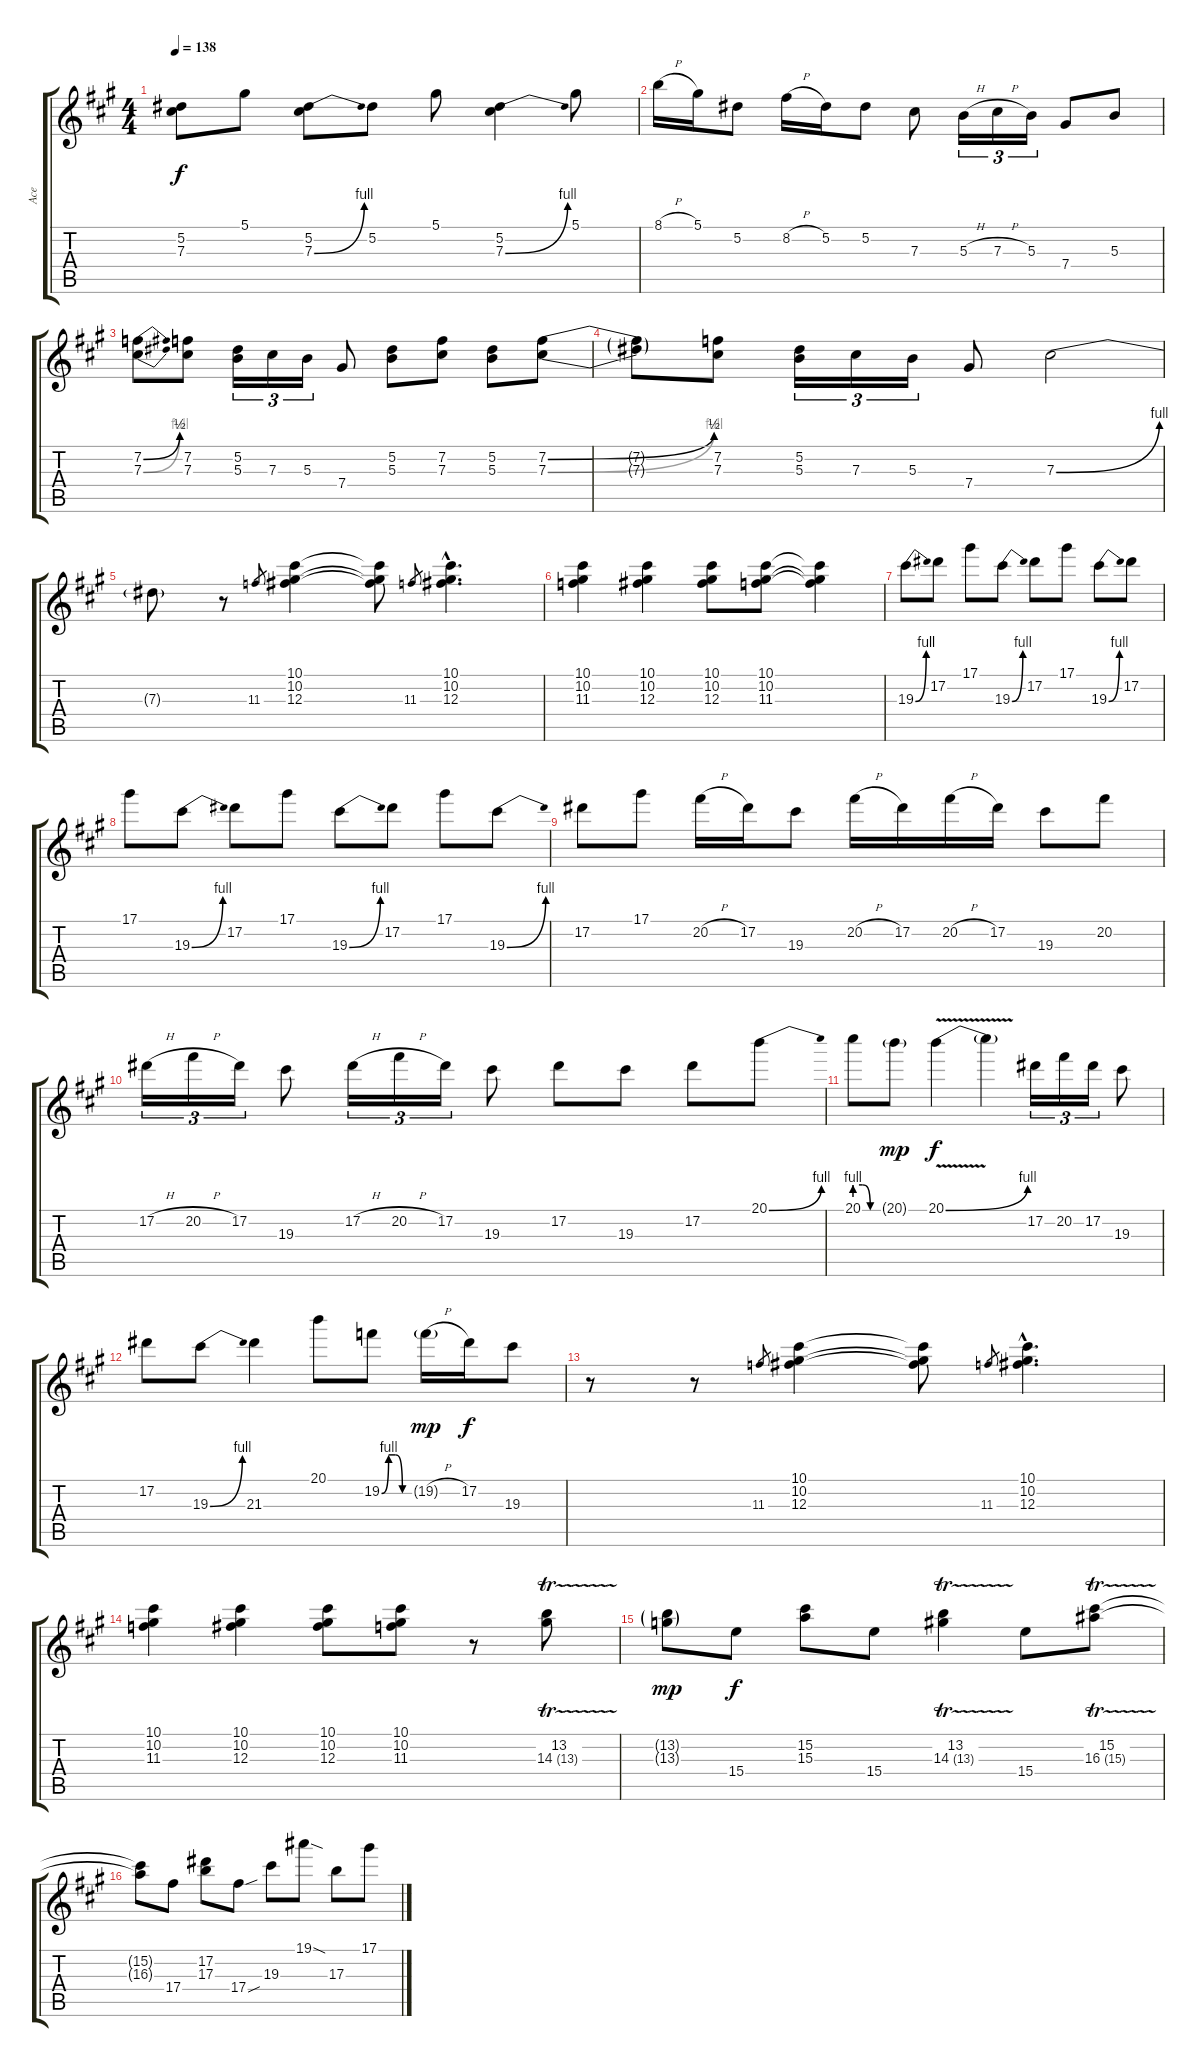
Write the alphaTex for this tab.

\track ("Ace" "Ace") {instrument distortionguitar}
\staff {score tabs}
\tuning (Eb4 Bb3 Gb3 Db3 Ab2 Eb2) {hide}
\ts (4 4)
\tempo 138
\clef g2
\ks a
(5.2{t} 7.3{t}).8{dy f} 5.1.8 (5.2 7.3{be (bend 0 0 60 4)}).8 5.2.8 5.1.8 (5.2 7.3{be (bend 0 0 60 4)}).4 5.1.8 |
8.1{h}.16 5.1.16 5.2.8 8.2{h}.16 5.2.16 5.2.8 7.3.8 5.3{h}.16{tu (3 2)} 7.3{h}.16{tu (3 2)} 5.3.16{tu (3 2)} 7.4.8 5.3.8 |
(7.2{be (bend 0 0 60 2)} 7.3{be (bend 0 0 60 4)}).8 (7.2 7.3).8 (5.2 5.3).16{tu (3 2)} 7.3.16{tu (3 2)} 5.3.16{tu (3 2)} 7.4.8 (5.2 5.3).8 (7.2 7.3).8 (5.2 5.3).8 (7.2{be (bend 0 0 60 2)} 7.3{be (bend 0 0 60 4)}).8 |
(7.2{t} 7.3{t}).8 (7.2 7.3).8 (5.2 5.3).16{tu (3 2)} 7.3.16{tu (3 2)} 5.3.16{tu (3 2)} 7.4.8 7.3{be (bend 0 0 60 4)}.2 |
7.3{t}.8 r.8 11.3.8{gr} (10.1 10.2 12.3).4 (10.1{t} 10.2{t} 12.3{t}).8 11.3.8{gr} (10.1{hac} 10.2{hac} 12.3{hac}).4{d} |
(10.1 10.2 11.3).4 (10.1 10.2 12.3).4 (10.1 10.2 12.3).8 (10.1 10.2 11.3).8 (10.1{t} 10.2{t} 11.3{t}).4 |
19.3{be (bend 0 0 60 4)}.8 17.2.8 17.1.8 19.3{be (bend 0 0 60 4)}.8 17.2.8 17.1.8 19.3{be (bend 0 0 60 4)}.8 17.2.8 |
17.1.8 19.3{be (bend 0 0 60 4)}.8 17.2.8 17.1.8 19.3{be (bend 0 0 60 4)}.8 17.2.8 17.1.8 19.3{be (bend 0 0 60 4)}.8 |
17.2.8 17.1.8 20.2{h}.16 17.2.16 19.3.8 20.2{h}.16 17.2.16 20.2{h}.16 17.2.16 19.3.8 20.2.8 |
17.2{h}.16{tu (3 2)} 20.2{h}.16{tu (3 2)} 17.2.16{tu (3 2)} 19.3.8 17.2{h}.16{tu (3 2)} 20.2{h}.16{tu (3 2)} 17.2.16{tu (3 2)} 19.3.8 17.2.8 19.3.8 17.2.8 20.1{be (bend 0 0 60 4)}.8 |
20.1{be (custom 0 4 20 4 40 0 60 0)}.8 20.1{g}.8{dy mp} 20.1{be (bend 0 0 60 4) v}.4{dy f} 20.1{t}.4 17.2.16{tu (3 2)} 20.2.16{tu (3 2)} 17.2.16{tu (3 2)} 19.3.8 |
17.2.8 19.3{be (bend 0 0 60 4)}.8 21.3.4 20.1.8 19.2{be (custom 0 0 15 4 30 4 45 0 60 0)}.8 19.2{h g}.16{dy mp} 17.2.16{dy f} 19.3.8 |
r.8 r.8 11.3.8{gr} (10.1 10.2 12.3).4 (10.1{t} 10.2{t} 12.3{t}).8 11.3.8{gr} (10.1{hac} 10.2{hac} 12.3{hac}).4{d} |
(10.1 10.2 11.3).4 (10.1 10.2 12.3).4 (10.1 10.2 12.3).8 (10.1 10.2 11.3).8 r.8 (13.2 14.3{tr (13 16)}).8 |
(13.2{g} 13.3{g}).8{dy mp} 15.4.8{dy f} (15.2 15.3).8 15.4.8 (13.2 14.3{tr (13 16)}).4 15.4.8 (15.2 16.3{tr (15 16)}).8 |
(15.2{t} 16.3{t}).8 17.4.8 (17.2 17.3).8 17.4{sou}.8 19.3.8 19.1{sod}.8 17.3.8 17.1.8
